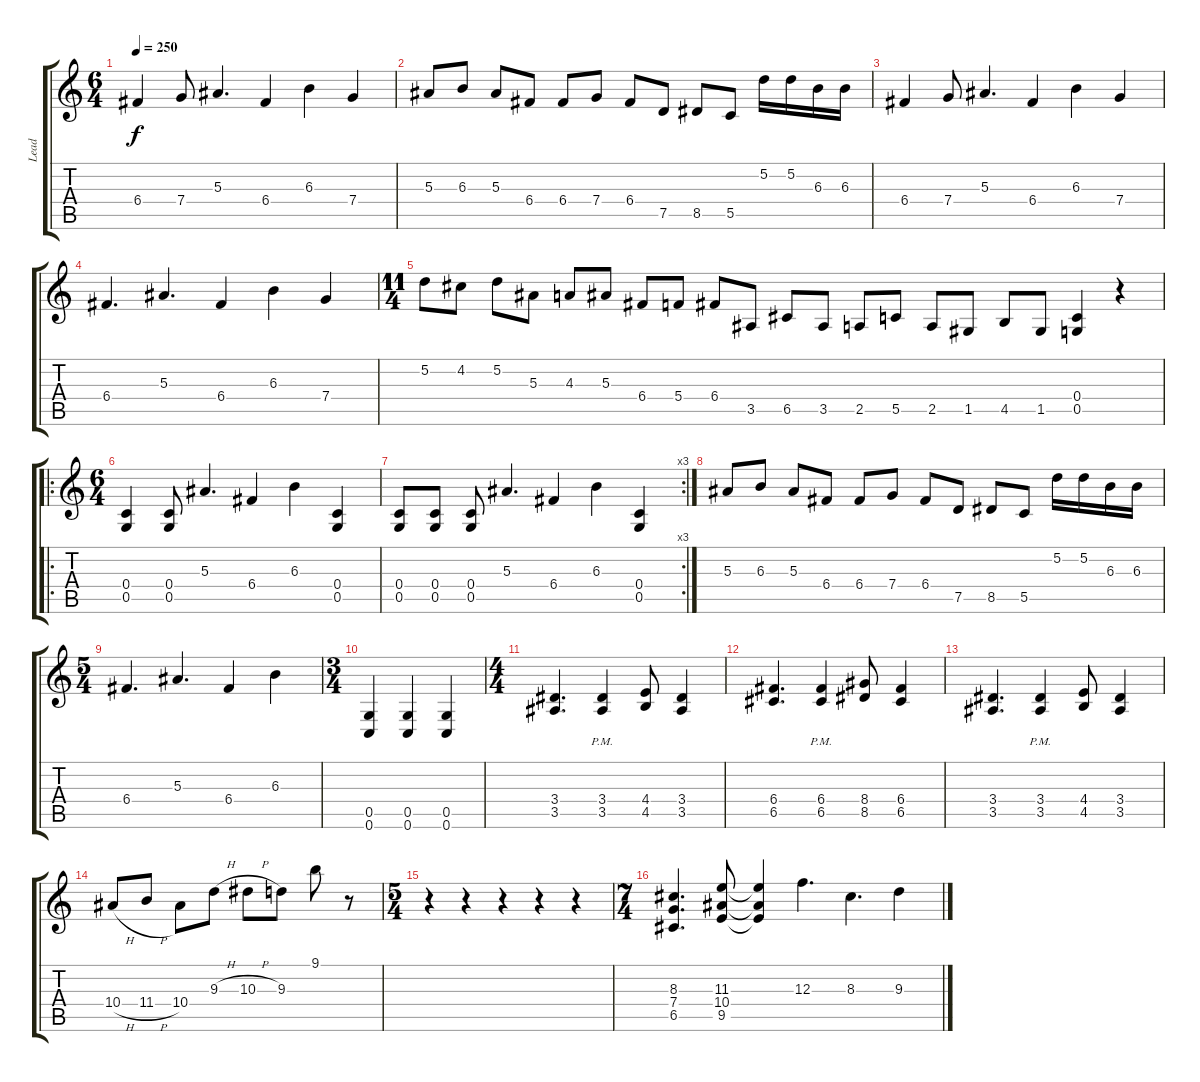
\track ("Lead" "Lead") {instrument distortionguitar}
\staff {score tabs}
\tuning (D4 A3 F3 C3 G2 C2) {hide}
\ts (6 4)
\tempo 250
\clef g2
\ks c
6.4.4{dy f instrument distortionguitar} 7.4.8 5.3.4{d} 6.4.4 6.3.4 7.4.4 |
5.3.8 6.3.8 5.3.8 6.4.8 6.4.8 7.4.8 6.4.8 7.5.8 8.5.8 5.5.8 5.2.16 5.2.16 6.3.16 6.3.16 |
6.4.4 7.4.8 5.3.4{d} 6.4.4 6.3.4 7.4.4 |
6.4.4{d} 5.3.4{d} 6.4.4 6.3.4 7.4.4 |
\ts (11 4)
5.2.8 4.2.8 5.2.8 5.3.8 4.3.8 5.3.8 6.4.8 5.4.8 6.4.8 3.5.8 6.5.8 3.5.8 2.5.8 5.5.8 2.5.8 1.5.8 4.5.8 1.5.8 (0.4 0.5).4 r.4 |
\ro
\ts (6 4)
(0.4 0.5).4 (0.4 0.5).8 5.3.4{d} 6.4.4 6.3.4 (0.4 0.5).4 |
\rc 3
(0.4 0.5).8 (0.4 0.5).8 (0.4 0.5).8 5.3.4{d} 6.4.4 6.3.4 (0.4 0.5).4 |
5.3.8 6.3.8 5.3.8 6.4.8 6.4.8 7.4.8 6.4.8 7.5.8 8.5.8 5.5.8 5.2.16 5.2.16 6.3.16 6.3.16 |
\ts (5 4)
6.4.4{d} 5.3.4{d} 6.4.4 6.3.4 |
\ts (3 4)
(0.5 0.6).4 (0.5 0.6).4 (0.5 0.6).4 |
\ts (4 4)
(3.4 3.5).4{d} (3.4{pm} 3.5{pm}).4 (4.4 4.5).8 (3.4 3.5).4 |
(6.4 6.5).4{d} (6.4{pm} 6.5{pm}).4 (8.4 8.5).8 (6.4 6.5).4 |
(3.4 3.5).4{d} (3.4{pm} 3.5{pm}).4 (4.4 4.5).8 (3.4 3.5).4 |
10.4{h}.8 11.4{h}.8 10.4.8 9.3{h}.8 10.3{h}.8 9.3.8 9.1.8 r.8 |
\ts (5 4)
r.4 r.4 r.4 r.4 r.4 |
\ts (7 4)
(8.3 7.4 6.5).4{d} (11.3 10.4 9.5).8 (11.3{t} 10.4{t} 9.5{t}).4 12.3.4{d} 8.3.4{d} 9.3.4
